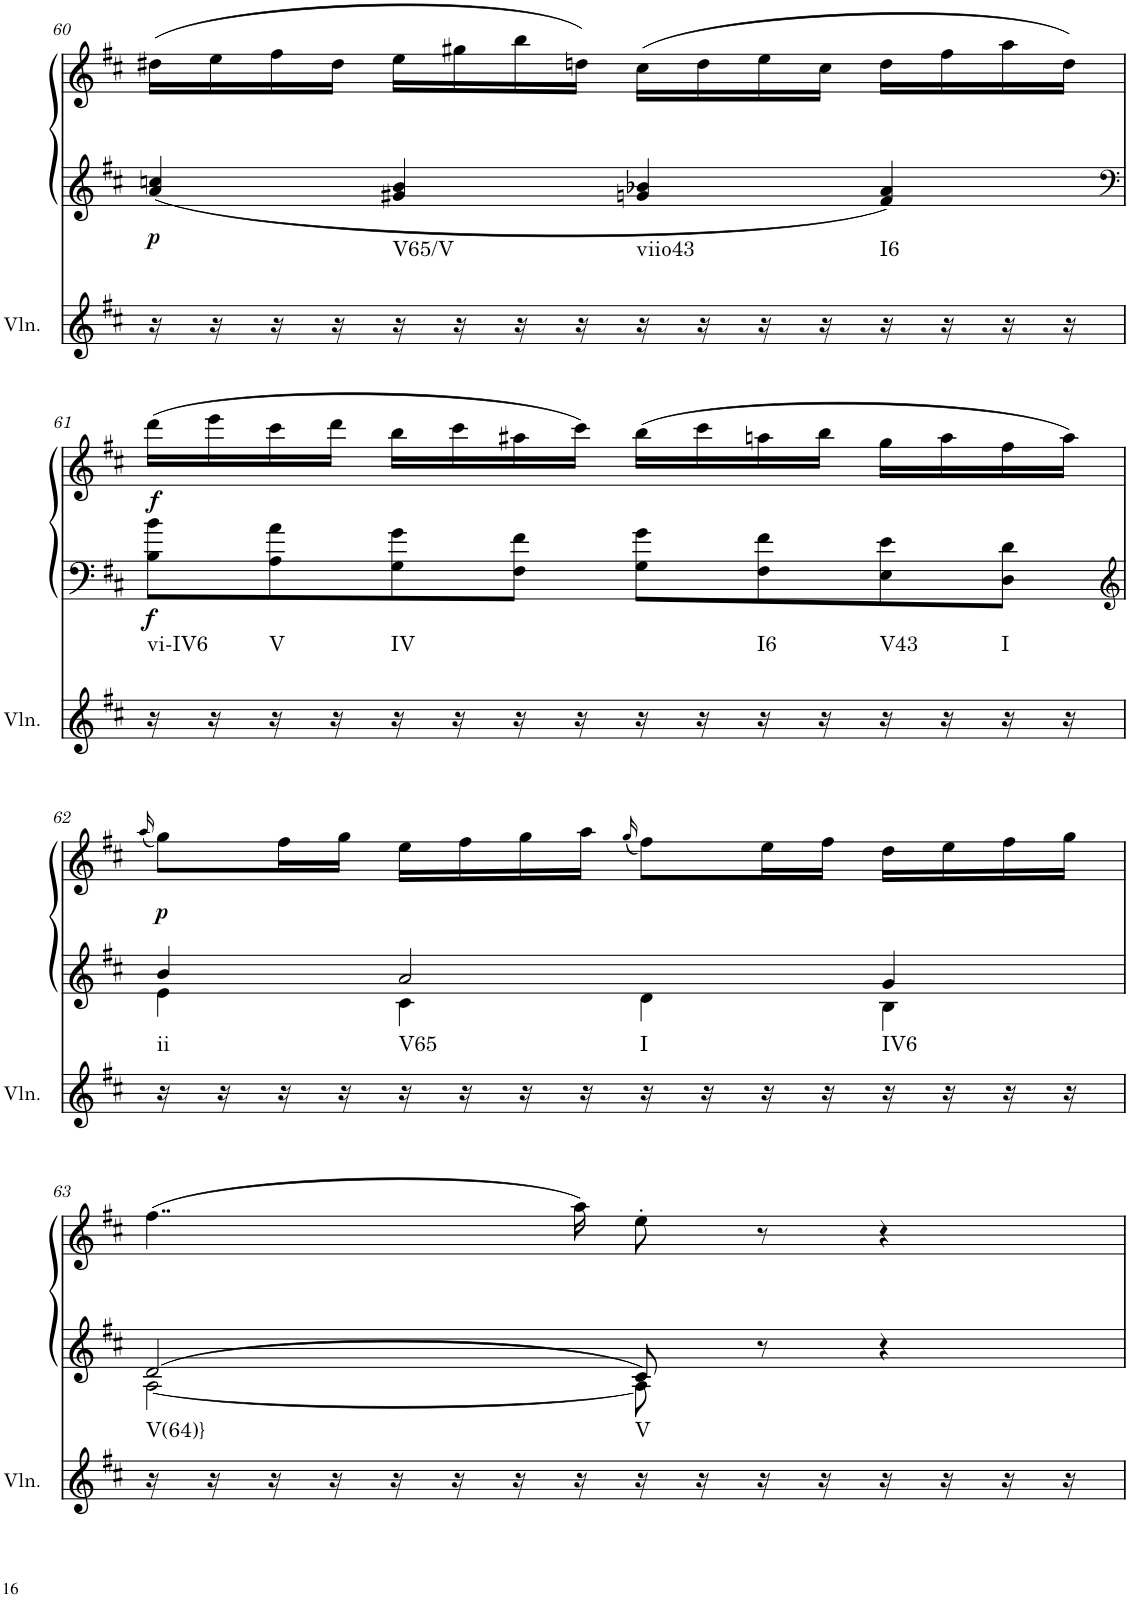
**kern	**harte	**kern	**kern	**dynam
*part2	*part2	*part1	*part1	*part1
*staff3	*	*staff2	*staff1	*staff1/2
*I"Violin	*	*I"unbenannt2	*	*
*I'Vln.	*	*	*	*
!!LO:PB:g=z
*clefG2	*	*clefG2	*clefG2	*
*k[f#c#]	*	*k[f#c#]	*k[f#c#]	*
*M2/2	*	*M2/2	*M2/2	*
*met(c|)	*	*met(c|)	*met(c|)	*
=60	=60	=60	=60	=60
!	!	!	!	!LO:DY:b=2
16r	.	4a/ 4ccn/	(16dd#X\LL	p
16r	.	.	16ee\	.
16r	.	.	16ff#\	.
16r	.	.	16dd#\JJ	.
!	!LO:H:kt=V65/V	!	!	!
16r	N	4g#X/ 4b/	16ee\LL	.
16r	.	.	16gg#X\	.
16r	.	.	16bb\	.
16r	.	.	16ddn\JJ)	.
!	!LO:H:kt=viio43	!	!	!
16r	N	4gn/ 4b-X/	(16cc#\LL	.
16r	.	.	16dd\	.
16r	.	.	16ee\	.
16r	.	.	16cc#\JJ	.
!	!LO:H:kt=I6	!	!	!
16r	N	4f#/ 4a/	16dd\LL	.
16r	.	.	16ff#\	.
16r	.	.	16aa\	.
16r	.	.	16dd\JJ)	.
!!LO:LB:g=z
=61	=61	=61	=61	=61
*	*	*clefF4	*	*
!	!	!	!	!LO:DY:b=2
!	!LO:H:kt=vi-IV6	!	!	!LO:DY:n=1:b
16r	N	8B\ 8b\L	(16ddd\LL	f f
16r	.	.	16eee\	.
!	!LO:H:kt=V	!	!	!
16r	N	8A\ 8a\	16ccc#\	.
16r	.	.	16ddd\JJ	.
!	!LO:H:kt=IV	!	!	!
16r	N	8G\ 8g\	16bb\LL	.
16r	.	.	16ccc#\	.
16r	.	8F#\ 8f#\J	16aa#X\	.
16r	.	.	16ccc#\JJ)	.
16r	.	8G\ 8g\L	(16bb\LL	.
16r	.	.	16ccc#\	.
!	!LO:H:kt=I6	!	!	!
16r	N	8F#\ 8f#\	16aan\	.
16r	.	.	16bb\JJ	.
!	!LO:H:kt=V43	!	!	!
16r	N	8E\ 8e\	16gg\LL	.
16r	.	.	16aa\	.
!	!LO:H:kt=I	!	!	!
16r	N	8D\ 8d\J	16ff#\	.
16r	.	.	16aa\JJ)	.
!!LO:LB:g=z
=62	=62	=62	=62	=62
*	*	*clefG2	*	*
.	.	.	(16qaa/	.
*	*	*^	*	*
!	!LO:H:kt=ii	!	!	!	!LO:DY:b
16r	N	4b/	4e\	8gg\L)	p
16r	.	.	.	.	.
16r	.	.	.	16ff#\L	.
16r	.	.	.	16gg\JJ	.
!	!LO:H:kt=V65	!	!	!	!
16r	N	2a/	4c#\	16ee\LL	.
16r	.	.	.	16ff#\	.
16r	.	.	.	16gg\	.
16r	.	.	.	16aa\JJ	.
.	.	.	.	(16qgg/	.
!	!LO:H:kt=I	!	!	!	!
16r	N	.	4d\	8ff#\L)	.
16r	.	.	.	.	.
16r	.	.	.	16ee\L	.
16r	.	.	.	16ff#\JJ	.
!	!LO:H:kt=IV6	!	!	!	!
16r	N	4g/	4B\	16dd\LL	.
16r	.	.	.	16ee\	.
16r	.	.	.	16ff#\	.
16r	.	.	.	16gg\JJ	.
!!LO:LB:g=z
=63	=63	=63	=63	=63	=63
!	!LO:H:kt=V(64)}	!	!	!	!
16r	N	2d/	[2A\	(4..ff#\	.
16r	.	.	.	.	.
16r	.	.	.	.	.
16r	.	.	.	.	.
16r	.	.	.	.	.
16r	.	.	.	.	.
16r	.	.	.	.	.
16r	.	.	.	16aa\)	.
!	!LO:H:kt=V	!	!	!	!
16r	N	8c#/	8A\]	8ee'\	.
16r	.	.	.	.	.
16r	.	8r	4.ryy	8r	.
16r	.	.	.	.	.
16r	.	4r	.	4r	.
16r	.	.	.	.	.
16r	.	.	.	.	.
16r	.	.	.	.	.
*	*	*v	*v	*	*
=	=	=	=	=
*-	*-	*-	*-	*-
